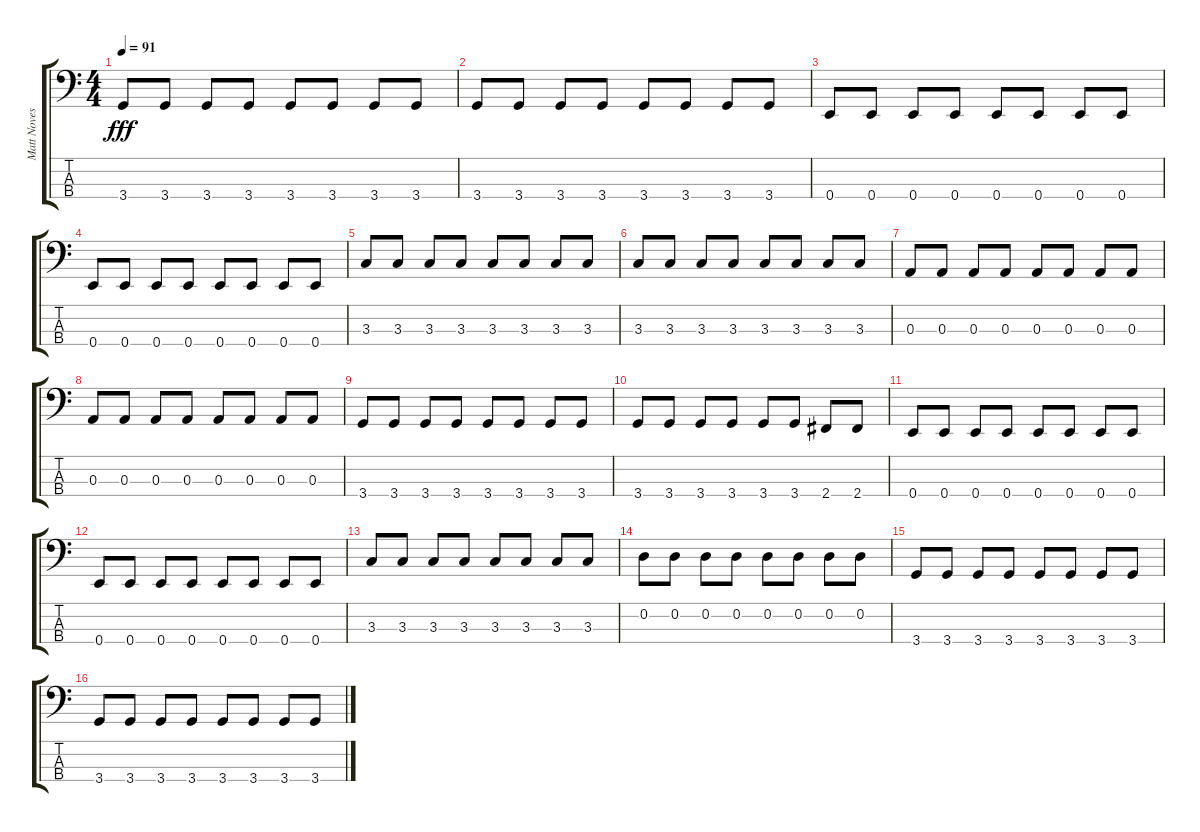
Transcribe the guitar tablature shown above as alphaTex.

\track ("Matt Noveskey - bass" "Matt Noves") {instrument electricbassfinger}
\staff {score tabs}
\tuning (G2 D2 A1 E1) {hide}
\ts (4 4)
\tempo 91
\clef f4
\ks c
3.4.8{dy fff} 3.4.8 3.4.8 3.4.8 3.4.8 3.4.8 3.4.8 3.4.8 |
3.4.8 3.4.8 3.4.8 3.4.8 3.4.8 3.4.8 3.4.8 3.4.8 |
0.4.8 0.4.8 0.4.8 0.4.8 0.4.8 0.4.8 0.4.8 0.4.8 |
0.4.8 0.4.8 0.4.8 0.4.8 0.4.8 0.4.8 0.4.8 0.4.8 |
3.3.8 3.3.8 3.3.8 3.3.8 3.3.8 3.3.8 3.3.8 3.3.8 |
3.3.8 3.3.8 3.3.8 3.3.8 3.3.8 3.3.8 3.3.8 3.3.8 |
0.3.8 0.3.8 0.3.8 0.3.8 0.3.8 0.3.8 0.3.8 0.3.8 |
0.3.8 0.3.8 0.3.8 0.3.8 0.3.8 0.3.8 0.3.8 0.3.8 |
3.4.8 3.4.8 3.4.8 3.4.8 3.4.8 3.4.8 3.4.8 3.4.8 |
3.4.8 3.4.8 3.4.8 3.4.8 3.4.8 3.4.8 2.4.8 2.4.8 |
0.4.8 0.4.8 0.4.8 0.4.8 0.4.8 0.4.8 0.4.8 0.4.8 |
0.4.8 0.4.8 0.4.8 0.4.8 0.4.8 0.4.8 0.4.8 0.4.8 |
3.3.8 3.3.8 3.3.8 3.3.8 3.3.8 3.3.8 3.3.8 3.3.8 |
0.2.8 0.2.8 0.2.8 0.2.8 0.2.8 0.2.8 0.2.8 0.2.8 |
3.4.8 3.4.8 3.4.8 3.4.8 3.4.8 3.4.8 3.4.8 3.4.8 |
3.4.8 3.4.8 3.4.8 3.4.8 3.4.8 3.4.8 3.4.8 3.4.8
